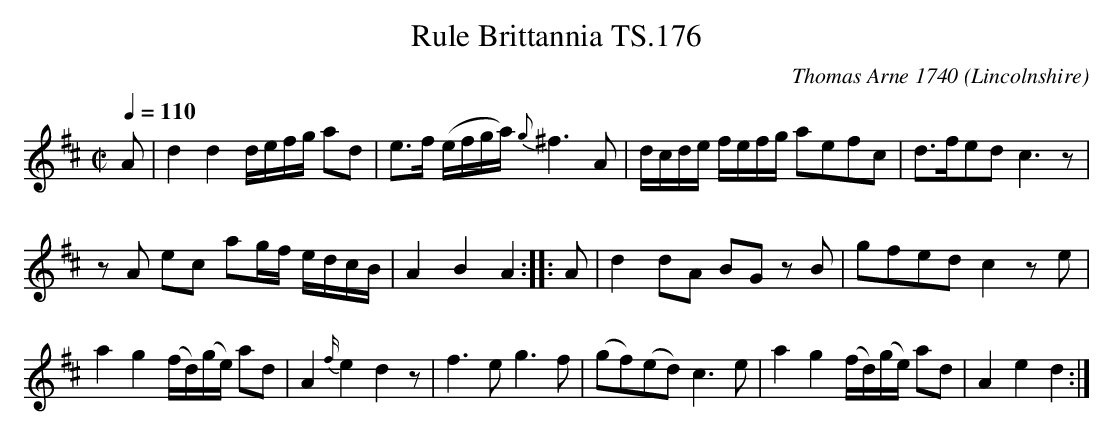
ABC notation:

X:1
T:Rule Brittannia TS.176
C:Thomas Arne 1740
L:1/8
M:C|
O:Lincolnshire
Q:1/4=110
K:D
A|d2d2 d/e/f/g/ ad|e>f (e/f/g/a/){g}^f3A|d/c/d/e/ f/e/f/g/ aefc|d>fed c3z|!
zA ec ag/f/ e/d/c/B/|A2B2A2::A|d2dA BGz B|gfed c2ze|!
a2g2(f/d/)(g/e/) ad|A2{f/}e2d2z|f3eg3f|(gf)(ed)c3e|a2g2(f/d/)(g/e/) ad|A2e2d2:|]
